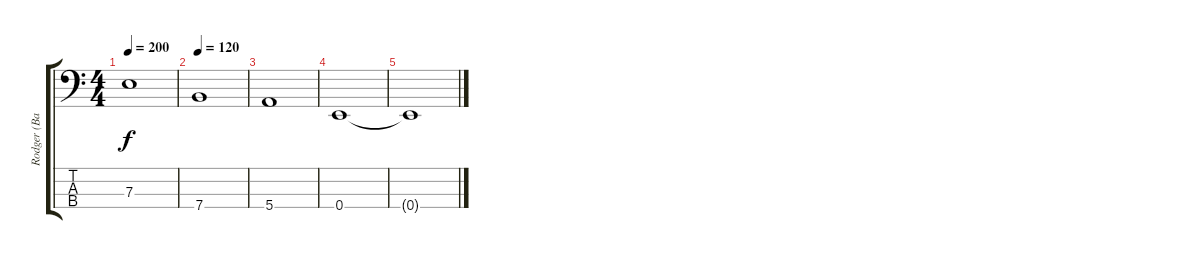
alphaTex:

\track ("Rodger (Bass)" "Rodger (Ba") {instrument electricbasspick}
\staff {score tabs}
\tuning (G2 D2 A1 E1) {hide}
\ts (4 4)
\tempo 200
\clef f4
\ks c
7.3{t}.1{dy f} |
\tempo 120
7.4.1 |
5.4.1 |
0.4.1 |
0.4{t}.1
